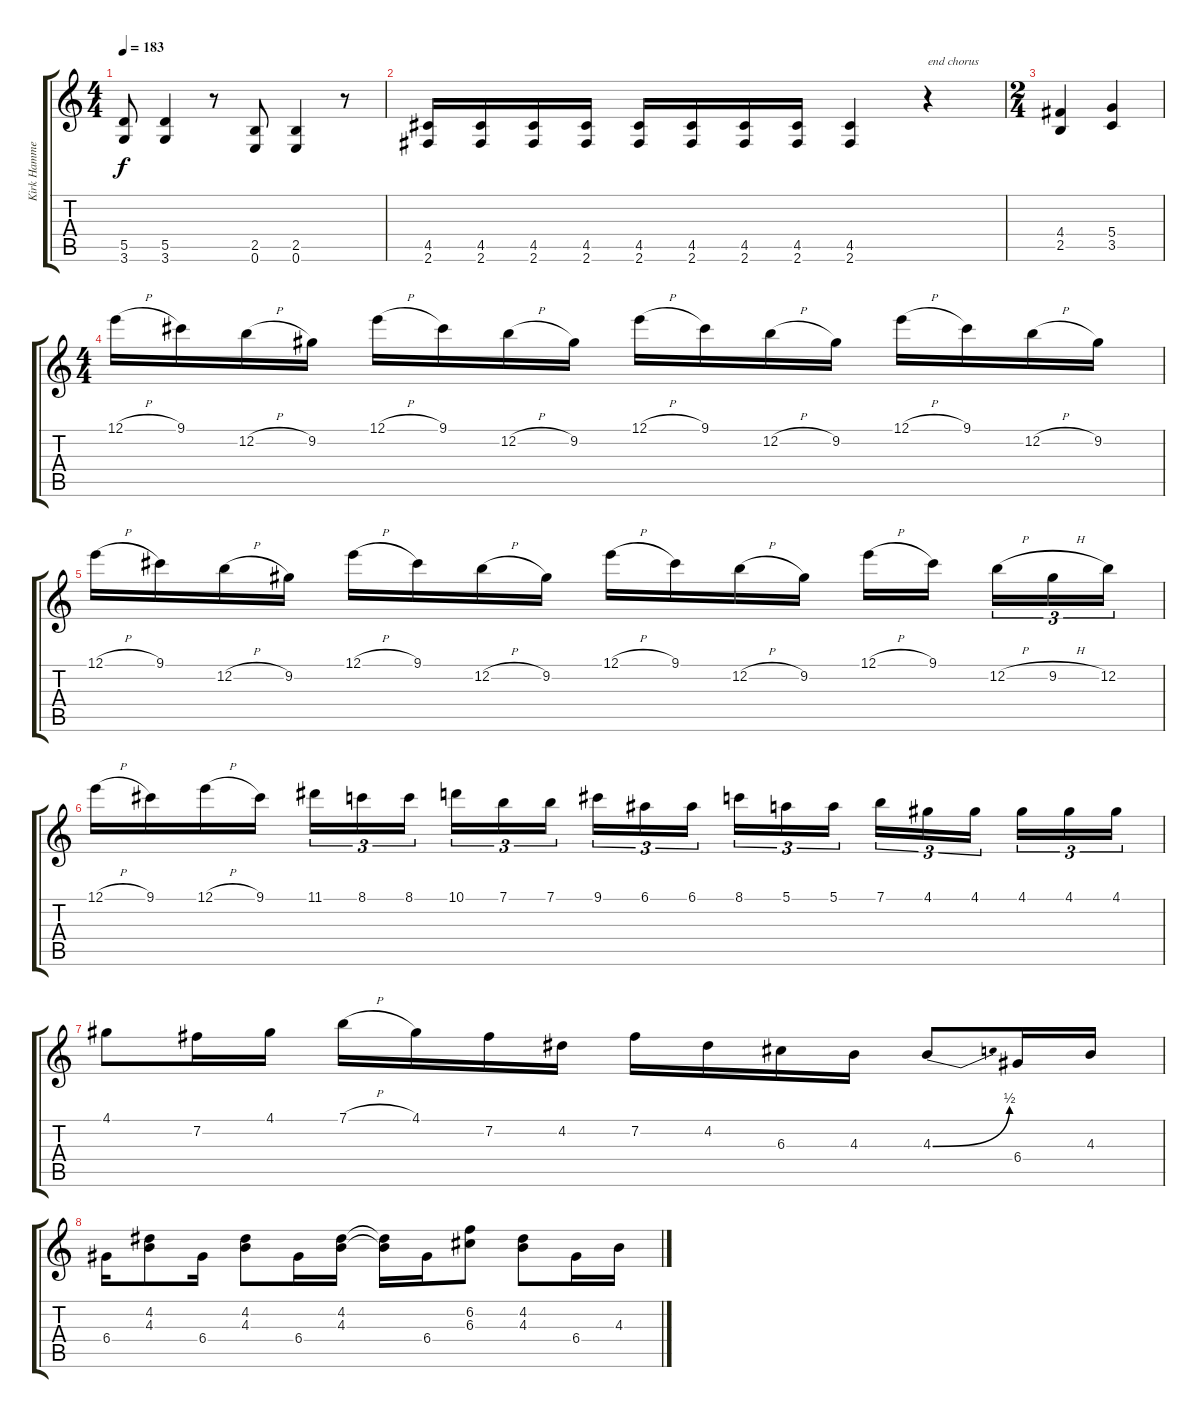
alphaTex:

\track ("Kirk Hammett" "Kirk Hamme") {instrument distortionguitar}
\staff {score tabs}
\tuning (E4 B3 G3 D3 A2 E2) {hide}
\ts (4 4)
\tempo 183
\clef g2
\ks c
(5.5 3.6).8{dy f} (5.5 3.6).4 r.8 (2.5 0.6).8 (2.5 0.6).4 r.8 |
(4.5 2.6).16 (4.5 2.6).16 (4.5 2.6).16 (4.5 2.6).16 (4.5 2.6).16 (4.5 2.6).16 (4.5 2.6).16 (4.5 2.6).16 (4.5 2.6).4 r.4{txt "end chorus"} |
\ts (2 4)
(4.4 2.5).4 (5.4 3.5).4 |
\ts (4 4)
12.1{h}.16 9.1.16 12.2{h}.16 9.2.16 12.1{h}.16 9.1.16 12.2{h}.16 9.2.16 12.1{h}.16 9.1.16 12.2{h}.16 9.2.16 12.1{h}.16 9.1.16 12.2{h}.16 9.2.16 |
12.1{h}.16 9.1.16 12.2{h}.16 9.2.16 12.1{h}.16 9.1.16 12.2{h}.16 9.2.16 12.1{h}.16 9.1.16 12.2{h}.16 9.2.16 12.1{h}.16 9.1.16 12.2{h}.16{tu (3 2)} 9.2{h}.16{tu (3 2)} 12.2.16{tu (3 2)} |
12.1{h}.16 9.1.16 12.1{h}.16 9.1.16 11.1.16{tu (3 2)} 8.1.16{tu (3 2)} 8.1.16{tu (3 2)} 10.1.16{tu (3 2)} 7.1.16{tu (3 2)} 7.1.16{tu (3 2)} 9.1.16{tu (3 2)} 6.1.16{tu (3 2)} 6.1.16{tu (3 2)} 8.1.16{tu (3 2)} 5.1.16{tu (3 2)} 5.1.16{tu (3 2)} 7.1.16{tu (3 2)} 4.1.16{tu (3 2)} 4.1.16{tu (3 2)} 4.1.16{tu (3 2)} 4.1.16{tu (3 2)} 4.1.16{tu (3 2)} |
4.1.8 7.2.16 4.1.16 7.1{h}.16 4.1.16 7.2.16 4.2.16 7.2.16 4.2.16 6.3.16 4.3.16 4.3{be (bend 0 0 60 2)}.8 6.4.16 4.3.16 |
6.4.16 (4.2 4.3).8 6.4.16 (4.2 4.3).8 6.4.16 (4.2 4.3).16 (4.2{t} 4.3{t}).16 6.4.16 (6.2 6.3).8 (4.2 4.3).8 6.4.16 4.3.16
